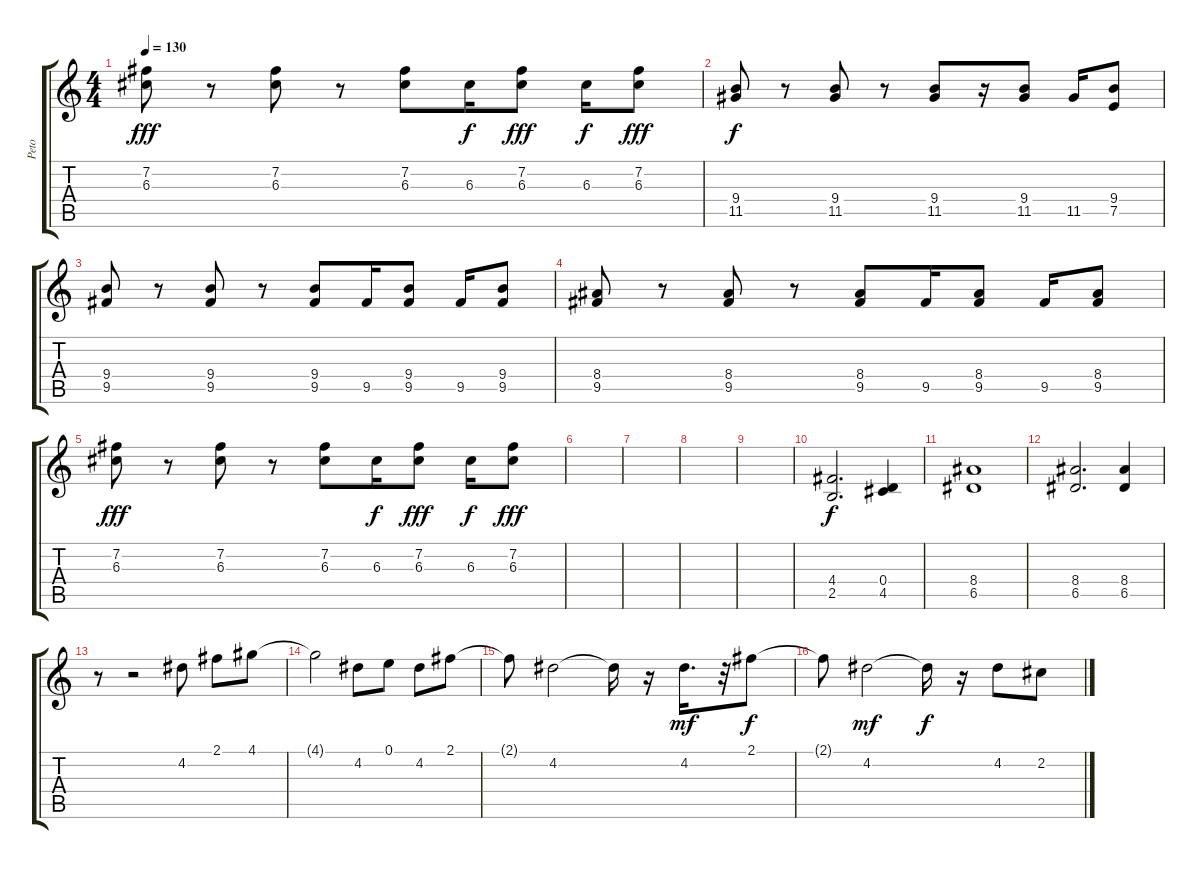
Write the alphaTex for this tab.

\track ("Peto" "Peto") {instrument distortionguitar}
\staff {score tabs}
\tuning (E4 B3 G3 D3 A2 E2) {hide}
\ts (4 4)
\tempo 130
\clef g2
\ks c
(7.2 6.3).8{dy fff} r.8 (7.2 6.3).8 r.8 (7.2 6.3).8 6.3.16{dy f} (7.2 6.3).8{dy fff} 6.3.16{dy f} (7.2 6.3).8{dy fff} |
(9.4 11.5).8{dy f} r.8 (9.4 11.5).8 r.8 (9.4 11.5).8 r.16 (9.4 11.5).8 11.5.16 (9.4 7.5).8 |
(9.4 9.5).8 r.8 (9.4 9.5).8 r.8 (9.4 9.5).8 9.5.16 (9.4 9.5).8 9.5.16 (9.4 9.5).8 |
(8.4 9.5).8 r.8 (8.4 9.5).8 r.8 (8.4 9.5).8 9.5.16 (8.4 9.5).8 9.5.16 (8.4 9.5).8 |
(7.2 6.3).8{dy fff} r.8 (7.2 6.3).8 r.8 (7.2 6.3).8 6.3.16{dy f} (7.2 6.3).8{dy fff} 6.3.16{dy f} (7.2 6.3).8{dy fff} |
|
|
|
|
(4.4 2.5).2{d dy f} (0.4 4.5).4 |
(8.4 6.5).1 |
(8.4 6.5).2{d} (8.4 6.5).4 |
r.8 r.2 4.2.8 2.1.8 4.1.8 |
4.1{t}.2 4.2.8 0.1.8 4.2.8 2.1.8 |
2.1{t}.8 4.2.2 4.2{t}.16 r.16 4.2.16{d dy mf} r.32 2.1.8{dy f} |
2.1{t}.8 4.2.2{dy mf} 4.2{t}.16{dy f} r.16 4.2.8 2.2.8
